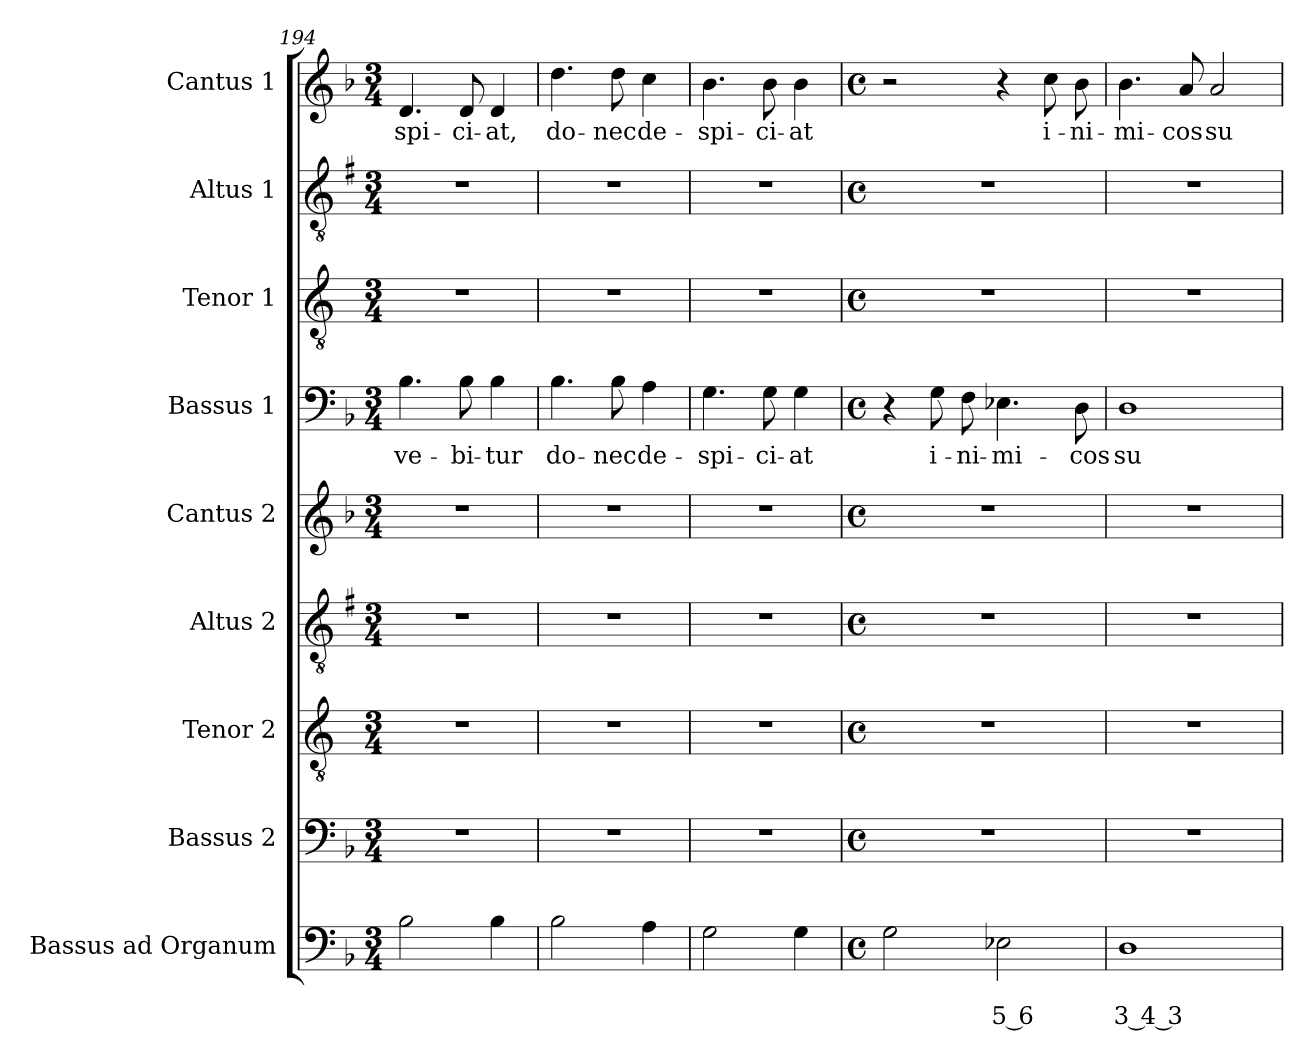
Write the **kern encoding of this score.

**kern	**text	**text	**kern	**kern	**kern	**kern	**kern	**text	**kern	**kern	**kern	**text
*part9	*part9	*part9	*part8	*part7	*part6	*part5	*part4	*part4	*part3	*part2	*part1	*part1
*staff9	*staff9	*staff9	*staff8	*staff7	*staff6	*staff5	*staff4	*staff4	*staff3	*staff2	*staff1	*staff1
*I"Bassus ad Organum	*	*	*I"Bassus 2	*I"Tenor 2	*I"Altus 2	*I"Cantus 2	*I"Bassus 1	*	*I"Tenor 1	*I"Altus 1	*I"Cantus 1	*
*I'Org	*	*	*I'B2	*I'T2	*I'A2	*I'C2	*I'B1	*	*I'T1	*I'A1	*I'C1	*
*clefF4	*	*	*clefF4	*clefGv2	*clefGv2	*clefG2	*clefF4	*	*clefGv2	*clefGv2	*clefG2	*
*	*	*	*	*ITrd4c7	*ITrd1c2	*	*	*	*ITrd4c7	*ITrd1c2	*	*
*k[b-]	*	*	*k[b-]	*k[b-]	*k[b-]	*k[b-]	*k[b-]	*	*k[b-]	*k[b-]	*k[b-]	*
*F:	*	*	*F:	*F:	*F:	*F:	*F:	*	*F:	*F:	*F:	*
*M3/4	*	*	*M3/4	*M3/4	*M3/4	*M3/4	*M3/4	*	*M3/4	*M3/4	*M3/4	*
=194	=194	=194	=194	=194	=194	=194	=194	=194	=194	=194	=194	=194
!	!	!	!	!	!	!	!	!LO:LY:b	!	!	!	!LO:LY:b
2B-\	.	.	2.r	2.r	2.r	2.r	4.B-\	-ve-	2.r	2.r	4.d/	-spi-
!	!	!	!	!	!	!	!	!LO:LY:b	!	!	!	!LO:LY:b
.	.	.	.	.	.	.	8B-\	-bi-	.	.	8d/	-ci-
!	!	!	!	!	!	!	!	!LO:LY:b	!	!	!	!LO:LY:b
4B-\	.	.	.	.	.	.	4B-\	-tur	.	.	4d/	-at,
=195	=195	=195	=195	=195	=195	=195	=195	=195	=195	=195	=195	=195
!	!	!	!	!	!	!	!	!LO:LY:b	!	!	!	!LO:LY:b
2B-\	.	.	2.r	2.r	2.r	2.r	4.B-\	do-	2.r	2.r	4.dd\	do-
!	!	!	!	!	!	!	!	!LO:LY:b	!	!	!	!LO:LY:b
.	.	.	.	.	.	.	8B-\	-nec	.	.	8dd\	-nec
!	!	!	!	!	!	!	!	!LO:LY:b	!	!	!	!LO:LY:b
4A\	.	.	.	.	.	.	4A\	de-	.	.	4cc\	de-
=196	=196	=196	=196	=196	=196	=196	=196	=196	=196	=196	=196	=196
!	!	!	!	!	!	!	!	!LO:LY:b	!	!	!	!LO:LY:b
2G\	.	.	2.r	2.r	2.r	2.r	4.G\	-spi-	2.r	2.r	4.b-\	-spi-
!	!	!	!	!	!	!	!	!LO:LY:b	!	!	!	!LO:LY:b
.	.	.	.	.	.	.	8G\	-ci-	.	.	8b-\	-ci-
!	!	!	!	!	!	!	!	!LO:LY:b	!	!	!	!LO:LY:b
4G\	.	.	.	.	.	.	4G\	-at	.	.	4b-\	-at
!!LO:LB:g=z
=197	=197	=197	=197	=197	=197	=197	=197	=197	=197	=197	=197	=197
*M4/4	*	*	*M4/4	*M4/4	*M4/4	*M4/4	*M4/4	*	*M4/4	*M4/4	*M4/4	*
*met(c)	*	*	*met(c)	*met(c)	*met(c)	*met(c)	*met(c)	*	*met(c)	*met(c)	*met(c)	*
2G\	.	.	1r	1r	1r	1r	4r	.	1r	1r	2r	.
!	!	!	!	!	!	!	!	!LO:LY:b	!	!	!	!
.	.	.	.	.	.	.	8G\	i-	.	.	.	.
!	!	!	!	!	!	!	!	!LO:LY:b	!	!	!	!
.	.	.	.	.	.	.	8F\	-ni-	.	.	.	.
!	!	!LO:LY:b	!	!	!	!	!	!LO:LY:b	!	!	!	!
2E-X\	.	5 6	.	.	.	.	4.E-X\	-mi-	.	.	4r	.
!	!	!	!	!	!	!	!	!	!	!	!	!LO:LY:b
.	.	.	.	.	.	.	.	.	.	.	8cc\	i-
!	!	!	!	!	!	!	!	!LO:LY:b	!	!	!	!LO:LY:b
.	.	.	.	.	.	.	8D\	-cos	.	.	8b-\	-ni-
=198	=198	=198	=198	=198	=198	=198	=198	=198	=198	=198	=198	=198
!	!	!LO:LY:b	!	!	!	!	!	!LO:LY:b	!	!	!	!LO:LY:b
1D	.	3 4 3	1r	1r	1r	1r	1D	su-	1r	1r	4.b-\	-mi-
!	!	!	!	!	!	!	!	!	!	!	!	!LO:LY:b
.	.	.	.	.	.	.	.	.	.	.	8a/	-cos
!	!	!	!	!	!	!	!	!	!	!	!	!LO:LY:b
.	.	.	.	.	.	.	.	.	.	.	2a/	su-
=	=	=	=	=	=	=	=	=	=	=	=	=
*-	*-	*-	*-	*-	*-	*-	*-	*-	*-	*-	*-	*-
